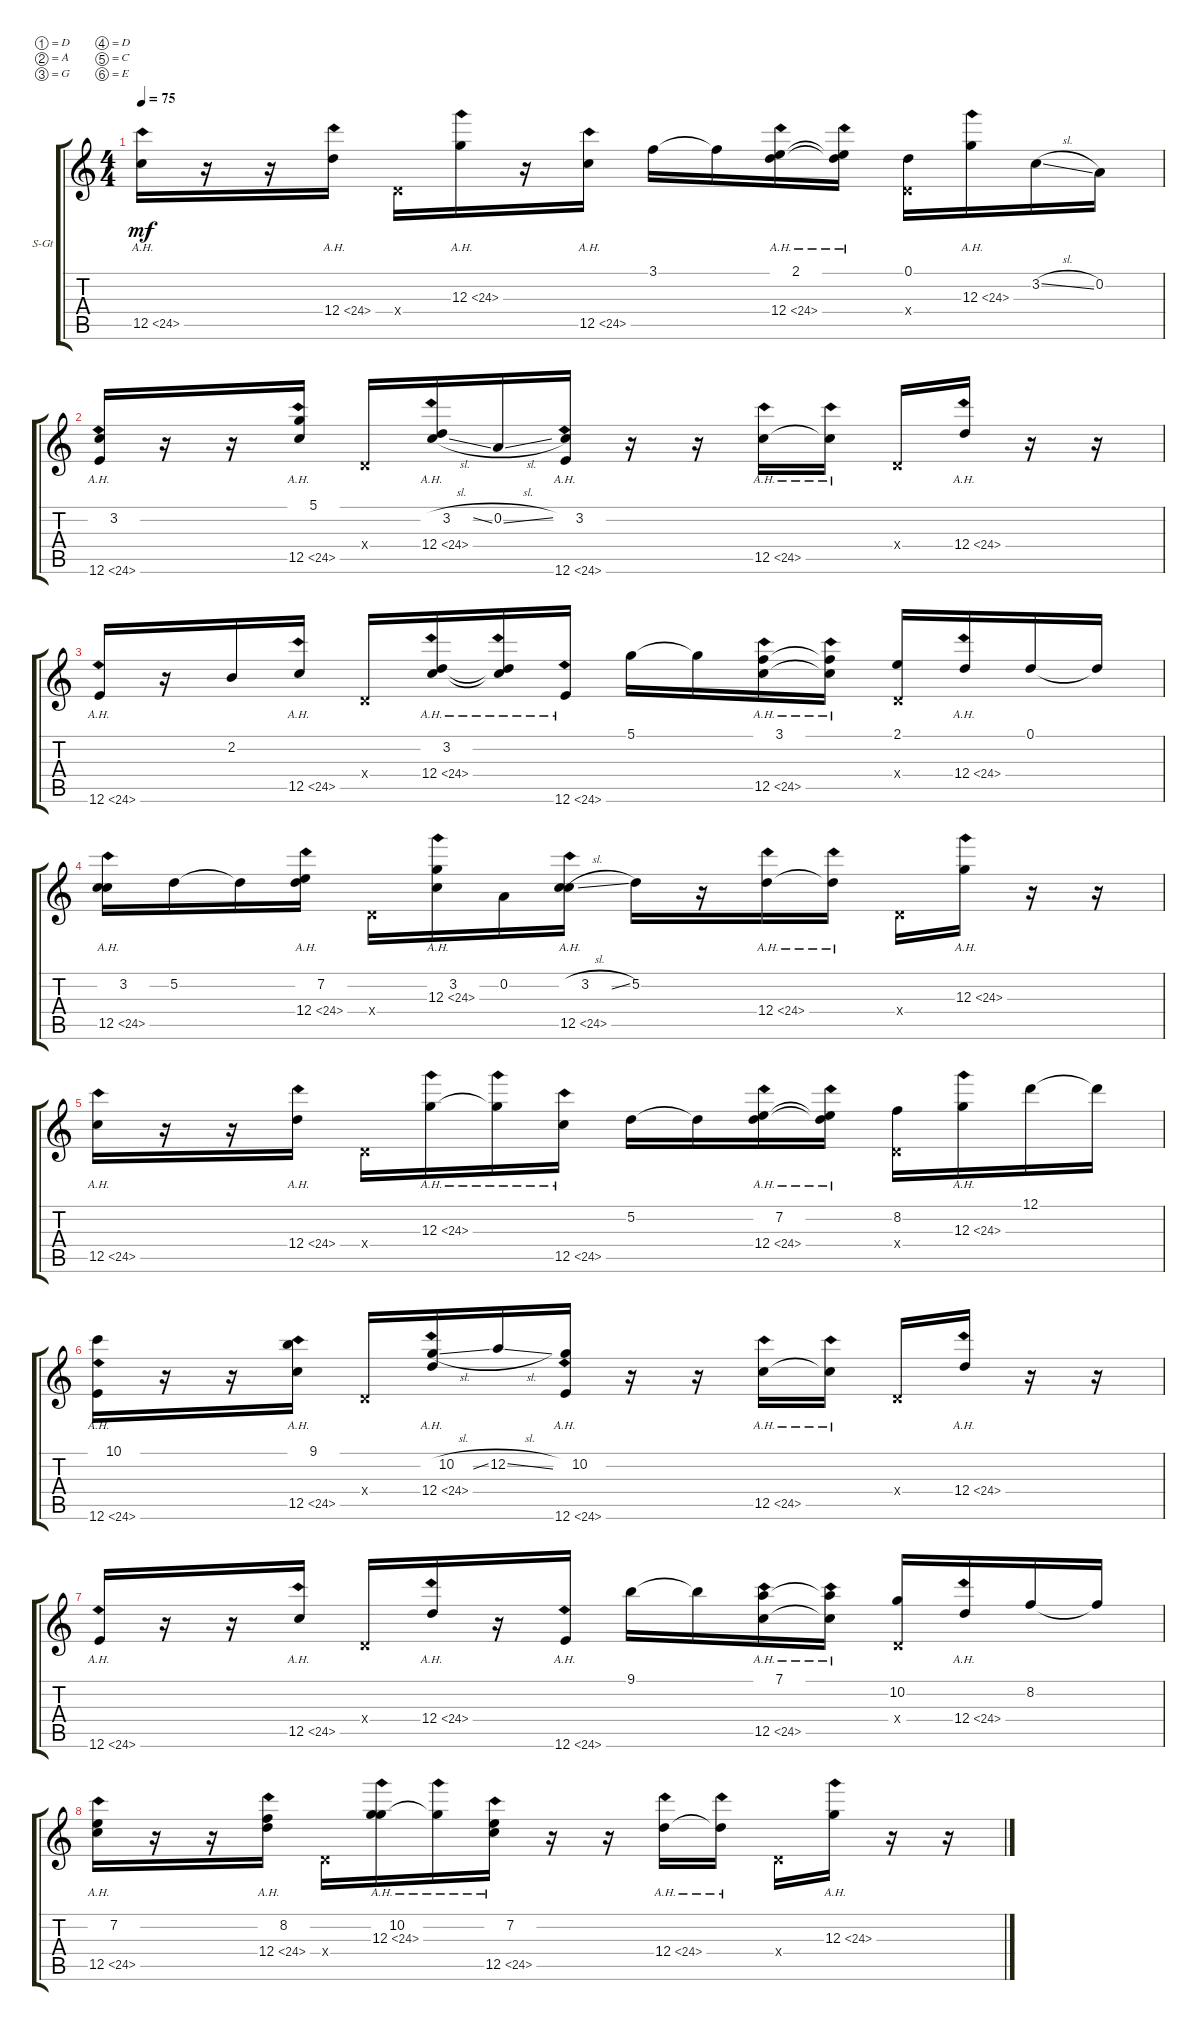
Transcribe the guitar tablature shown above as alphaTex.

\bracketExtendMode groupsimilarinstruments
\firstSystemTrackNameOrientation horizontal
\otherSystemsTrackNameOrientation horizontal
\track ("Utwór 1" "S-Gt") {instrument acousticguitarsteel}
\staff {score tabs}
\tuning (D4 A3 G3 D3 C3 E2)
\ts (4 4)
\tempo 75
\clef g2
\ks c
12.5{ah 12}.16{dy mf} r.16 r.16 12.4{ah 12}.16 0.4{x}.16 12.3{ah 12}.16 r.16 12.5{ah 12}.16 3.1.16 3.1{t}.16 (2.1 12.4{ah 12}).16 (2.1{t} 12.4{ah 12 t}).16 (0.1 0.4{x}).16 12.3{ah 12}.16 3.2{sl}.16 0.2.16 |
(12.6{ah 12} 3.2).16 r.16 r.16 (12.5{ah 12} 5.1).16 0.4{x}.16 (12.4{ah 12} 3.2{sl}).16 0.2{sl}.16 (3.2 12.6{ah 12}).16 r.16 r.16 12.5{ah 12}.16 12.5{ah 12 t}.16 0.4{x}.16 12.4{ah 12}.16 r.16 r.16 |
12.6{ah 12}.16 r.16 2.2.16 12.5{ah 12}.16 0.4{x}.16 (12.4{ah 12} 3.2).16 (12.4{ah 12 t} 3.2{t}).16 12.6{ah 12}.16 5.1.16 5.1{t}.16 (12.5{ah 12} 3.1).16 (12.5{ah 12 t} 3.1{t}).16 (2.1 0.4{x}).16 12.4{ah 12}.16 0.1.16 0.1{t}.16 |
(12.5{ah 12} 3.2).16 5.2.16 5.2{t}.16 (12.4{ah 12} 7.2).16 0.4{x}.16 (12.3{ah 12} 3.2).16 0.2.16 (12.5{ah 12} 3.2{sl}).16 5.2.16 r.16 12.4{ah 12}.16 12.4{ah 12 t}.16 0.4{x}.16 12.3{ah 12}.16 r.16 r.16 |
12.5{ah 12}.16 r.16 r.16 12.4{ah 12}.16 0.4{x}.16 12.3{ah 12}.16 12.3{ah 12 t}.16 12.5{ah 12}.16 5.2.16 5.2{t}.16 (7.2 12.4{ah 12}).16 (7.2{t} 12.4{ah 12 t}).16 (8.2 0.4{x}).16 12.3{ah 12}.16 12.1.16 12.1{t}.16 |
(12.6{ah 12} 10.1).16 r.16 r.16 (9.1 12.5{ah 12}).16 0.4{x}.16 (12.4{ah 12} 10.2{sl}).16 12.2{sl}.16 (10.2 12.6{ah 12}).16 r.16 r.16 12.5{ah 12}.16 12.5{ah 12 t}.16 0.4{x}.16 12.4{ah 12}.16 r.16 r.16 |
12.6{ah 12}.16 r.16 r.16 12.5{ah 12}.16 0.4{x}.16 12.4{ah 12}.16 r.16 12.6{ah 12}.16 9.1.16 9.1{t}.16 (12.5{ah 12} 7.1).16 (12.5{ah 12 t} 7.1{t}).16 (0.4{x} 10.2).16 12.4{ah 12}.16 8.2.16 8.2{t}.16 |
(12.5{ah 12} 7.2).16 r.16 r.16 (12.4{ah 12} 8.2).16 0.4{x}.16 (12.3{ah 12} 10.2).16 12.3{ah 12 t}.16 (12.5{ah 12} 7.2).16 r.16 r.16 12.4{ah 12}.16 12.4{ah 12 t}.16 0.4{x}.16 12.3{ah 12}.16 r.16 r.16
